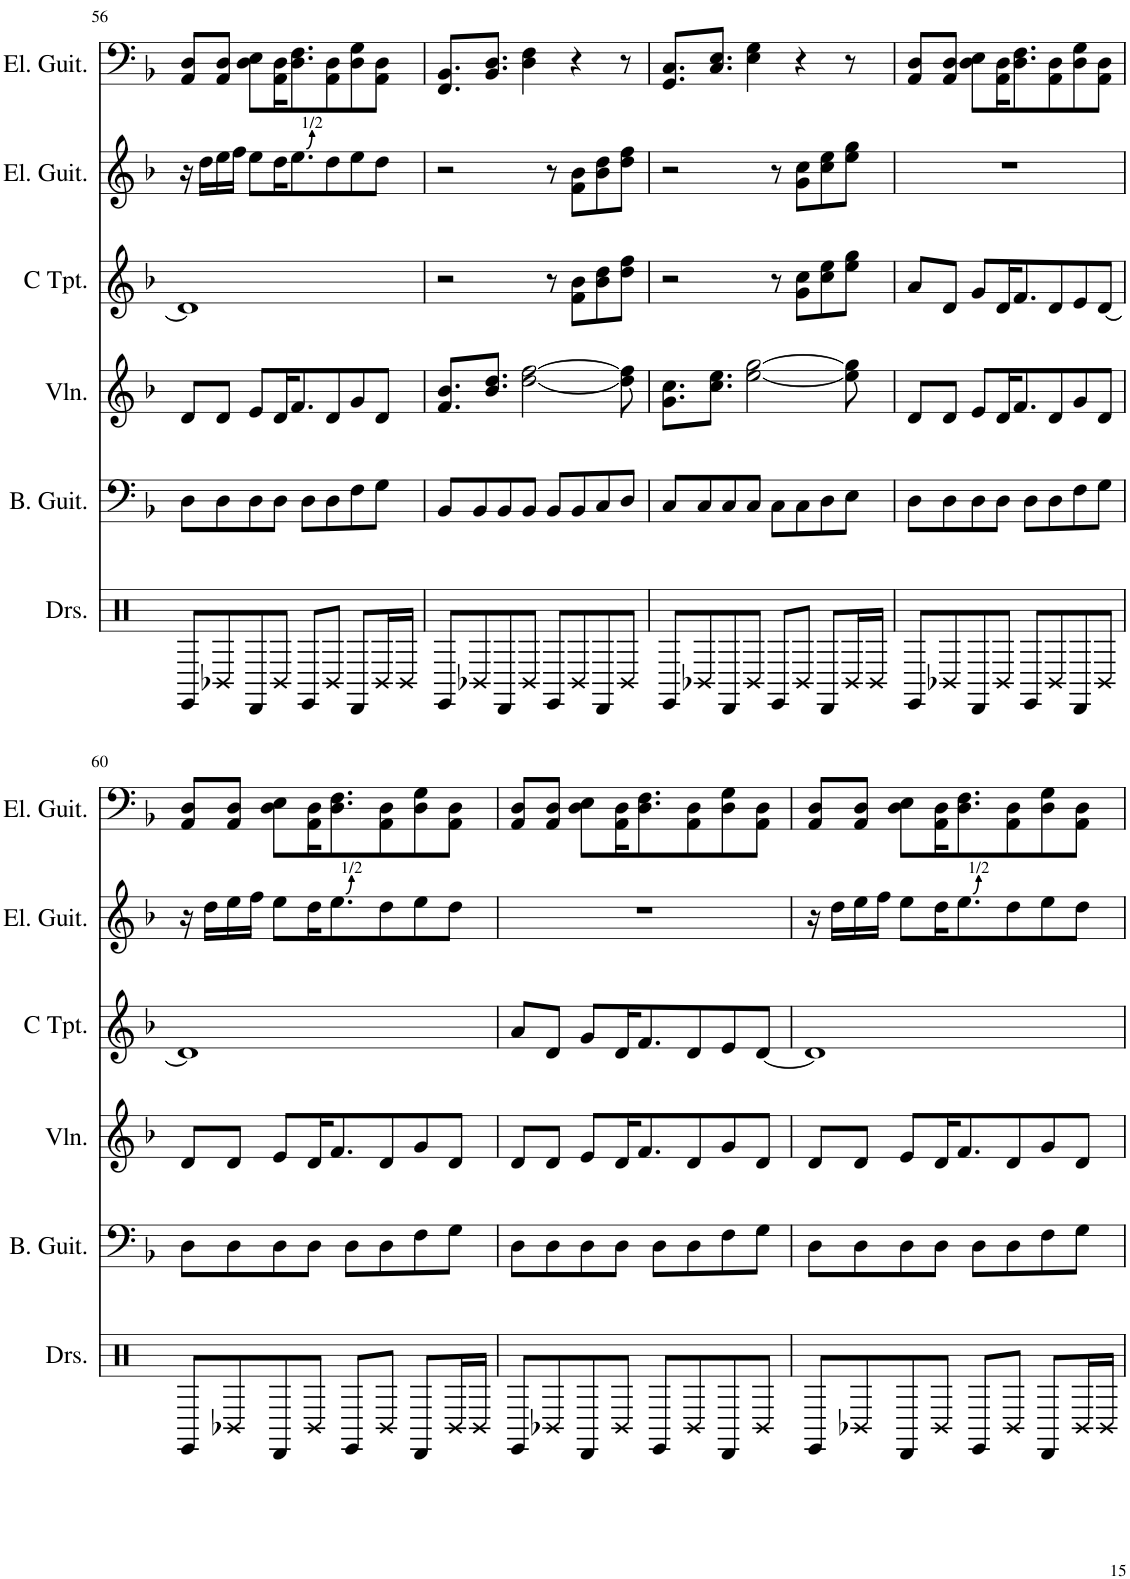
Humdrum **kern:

**kern	**kern	**kern	**kern	**kern	**kern
*part6	*part5	*part4	*part3	*part2	*part1
*staff6	*staff5	*staff4	*staff3	*staff2	*staff1
*I"ドラムセット	*I"ベース	*I"ヴァイオリン	*I"C トランペット	*I"エレキギター	*I"エレキギター
!!LO:PB:g=z
*clefX	*clefF4	*clefG2	*clefG2	*clefG2	*clefF4
*	*Trd7c12	*	*	*	*
*k[]	*k[b-]	*k[b-]	*k[b-]	*k[b-]	*k[b-]
*M4/4	*M4/4	*M4/4	*M4/4	*M4/4	*M4/4
=56	=56	=56	=56	=56	=56
8EE/L	8D\L	8d/L	1d]	16r	8AA/ 8D/L
.	.	.	.	16dd\LL	.
8BB-X/	8D\	8d/J	.	16ee\	8AA/ 8D/J
.	.	.	.	16ff\JJ	.
8DD/	8D\	8e/L	.	8ee\L	8D\ 8E\L
8BB/J	8D\J	16d/K	.	16dd\K	16AA\ 16D\K
.	.	8.f/	.	8.ee\	8.D\ 8.F\
8EE/L	8D\L	.	.	.	.
8BB/J	8D\	8d/	.	8dd\	8AA\ 8D\
8DD/L	8F\	8g/	.	8ee\	8D\ 8G\
16BB/L	8G\J	8d/J	.	8dd\J	8AA\ 8D\J
16BB/JJ	.	.	.	.	.
=57	=57	=57	=57	=57	=57
8EE/L	8BB-/L	8.f/ 8.b-/L	2r	2r	8.FF/ 8.BB-/L
8BB-X/	8BB-/	.	.	.	.
.	.	8.b-/ 8.dd/J	.	.	8.BB-/ 8.D/J
8DD/	8BB-/	.	.	.	.
8BB/J	8BB-/J	[2dd\ [2ff\	.	.	4D\ 4F\
8EE/L	8BB-/L	.	8r	8r	.
8BB/	8BB-/	.	8f\ 8b-\L	8f\ 8b-\L	4r
8DD/	8C/	.	8b-\ 8dd\	8b-\ 8dd\	.
8BB/J	8D/J	8dd\] 8ff\]	8dd\ 8ff\J	8dd\ 8ff\J	8r
=58	=58	=58	=58	=58	=58
8EE/L	8C/L	8.g\ 8.cc\L	2r	2r	8.GG/ 8.C/L
8BB-X/	8C/	.	.	.	.
.	.	8.cc\ 8.ee\J	.	.	8.C/ 8.E/J
8DD/	8C/	.	.	.	.
8BB/J	8C/J	[2ee\ [2gg\	.	.	4E\ 4G\
8EE/L	8C\L	.	8r	8r	.
8BB/J	8C\	.	8g\ 8cc\L	8g\ 8cc\L	4r
8DD/L	8D\	.	8cc\ 8ee\	8cc\ 8ee\	.
16BB/L	8E\J	8ee\] 8gg\]	8ee\ 8gg\J	8ee\ 8gg\J	8r
16BB/JJ	.	.	.	.	.
=59	=59	=59	=59	=59	=59
8EE/L	8D\L	8d/L	8a/L	1r	8AA/ 8D/L
8BB-X/	8D\	8d/J	8d/J	.	8AA/ 8D/J
8DD/	8D\	8e/L	8g/L	.	8D\ 8E\L
8BB/J	8D\J	16d/K	16d/K	.	16AA\ 16D\K
.	.	8.f/	8.f/	.	8.D\ 8.F\
8EE/L	8D\L	.	.	.	.
8BB/	8D\	8d/	8d/	.	8AA\ 8D\
8DD/	8F\	8g/	8e/	.	8D\ 8G\
8BB/J	8G\J	8d/J	[8d/J	.	8AA\ 8D\J
!!LO:LB:g=z
=60	=60	=60	=60	=60	=60
8EE/L	8D\L	8d/L	1d]	16r	8AA/ 8D/L
.	.	.	.	16dd\LL	.
8BB-X/	8D\	8d/J	.	16ee\	8AA/ 8D/J
.	.	.	.	16ff\JJ	.
8DD/	8D\	8e/L	.	8ee\L	8D\ 8E\L
8BB/J	8D\J	16d/K	.	16dd\K	16AA\ 16D\K
.	.	8.f/	.	8.ee\	8.D\ 8.F\
8EE/L	8D\L	.	.	.	.
8BB/J	8D\	8d/	.	8dd\	8AA\ 8D\
8DD/L	8F\	8g/	.	8ee\	8D\ 8G\
16BB/L	8G\J	8d/J	.	8dd\J	8AA\ 8D\J
16BB/JJ	.	.	.	.	.
=61	=61	=61	=61	=61	=61
8EE/L	8D\L	8d/L	8a/L	1r	8AA/ 8D/L
8BB-X/	8D\	8d/J	8d/J	.	8AA/ 8D/J
8DD/	8D\	8e/L	8g/L	.	8D\ 8E\L
8BB/J	8D\J	16d/K	16d/K	.	16AA\ 16D\K
.	.	8.f/	8.f/	.	8.D\ 8.F\
8EE/L	8D\L	.	.	.	.
8BB/	8D\	8d/	8d/	.	8AA\ 8D\
8DD/	8F\	8g/	8e/	.	8D\ 8G\
8BB/J	8G\J	8d/J	[8d/J	.	8AA\ 8D\J
=62	=62	=62	=62	=62	=62
8EE/L	8D\L	8d/L	1d]	16r	8AA/ 8D/L
.	.	.	.	16dd\LL	.
8BB-X/	8D\	8d/J	.	16ee\	8AA/ 8D/J
.	.	.	.	16ff\JJ	.
8DD/	8D\	8e/L	.	8ee\L	8D\ 8E\L
8BB/J	8D\J	16d/K	.	16dd\K	16AA\ 16D\K
.	.	8.f/	.	8.ee\	8.D\ 8.F\
8EE/L	8D\L	.	.	.	.
8BB/J	8D\	8d/	.	8dd\	8AA\ 8D\
8DD/L	8F\	8g/	.	8ee\	8D\ 8G\
16BB/L	8G\J	8d/J	.	8dd\J	8AA\ 8D\J
16BB/JJ	.	.	.	.	.
=	=	=	=	=	=
*-	*-	*-	*-	*-	*-
